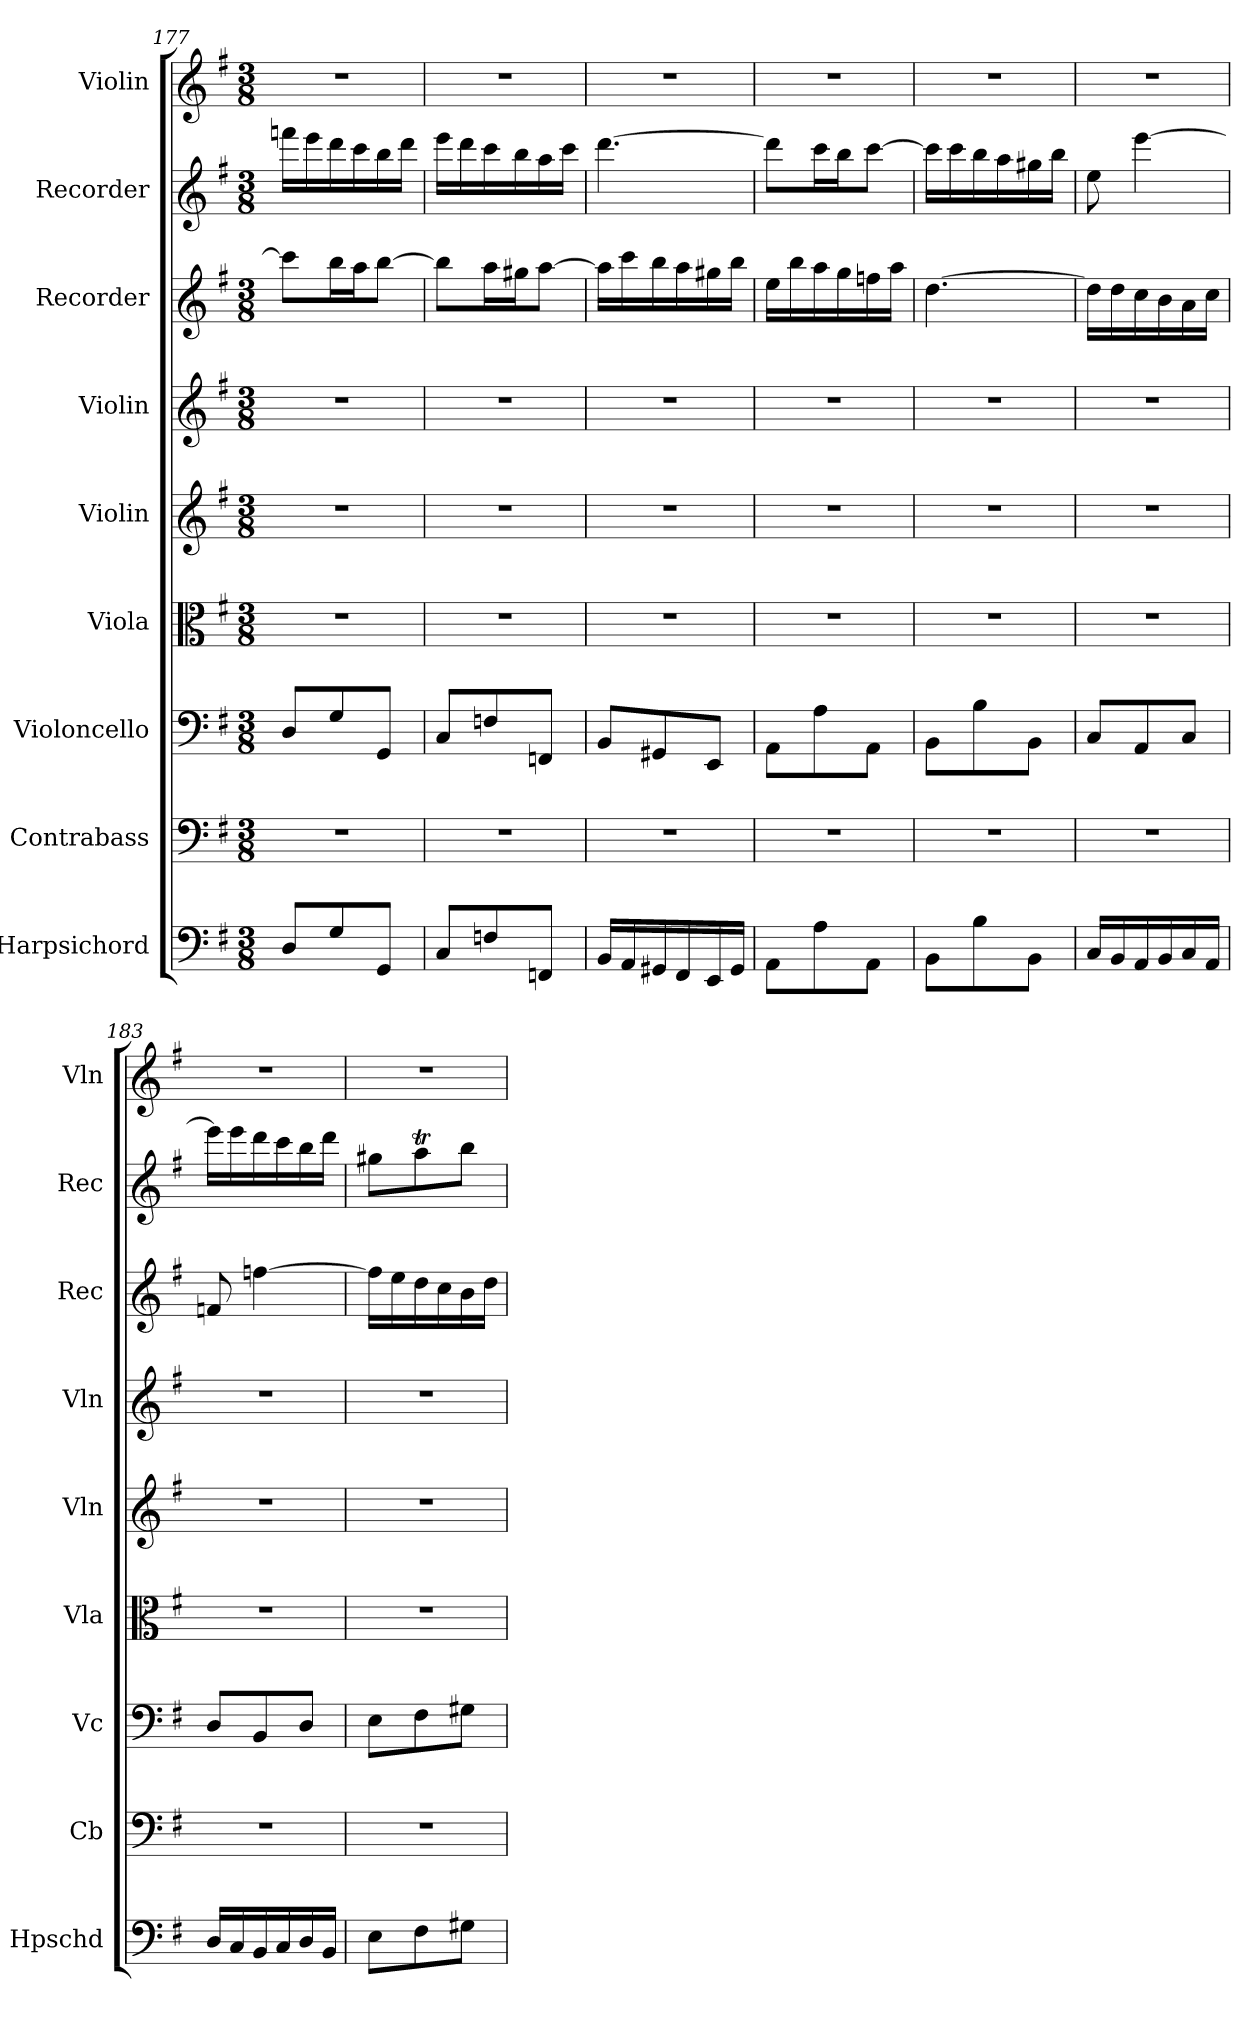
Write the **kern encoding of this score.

**kern	**kern	**kern	**kern	**kern	**kern	**kern	**kern	**kern
*part9	*part8	*part7	*part6	*part5	*part4	*part3	*part2	*part1
*staff9	*staff8	*staff7	*staff6	*staff5	*staff4	*staff3	*staff2	*staff1
*I"Harpsichord	*I"Contrabass	*I"Violoncello	*I"Viola	*I"Violin	*I"Violin	*I"Recorder	*I"Recorder	*I"Violin
*I'Hpschd	*I'Cb	*I'Vc	*I'Vla	*I'Vln	*I'Vln	*I'Rec	*I'Rec	*I'Vln
*clefF4	*clefF4	*clefF4	*clefC3	*clefG2	*clefG2	*clefG2	*clefG2	*clefG2
*	*ITrd7c12	*	*	*	*	*	*	*
*k[f#]	*k[f#]	*k[f#]	*k[f#]	*k[f#]	*k[f#]	*k[f#]	*k[f#]	*k[f#]
*G:	*G:	*G:	*G:	*G:	*G:	*G:	*G:	*G:
*M3/8	*M3/8	*M3/8	*M3/8	*M3/8	*M3/8	*M3/8	*M3/8	*M3/8
=177	=177	=177	=177	=177	=177	=177	=177	=177
8D/L	4.r	8D/L	4.r	4.r	4.r	8ccc\L]	16fffn\LL	4.r
.	.	.	.	.	.	.	16eee\	.
8G/	.	8G/	.	.	.	16bb\L	16ddd\	.
.	.	.	.	.	.	16aa\J	16ccc\	.
8GG/J	.	8GG/J	.	.	.	[8bb\J	16bb\	.
.	.	.	.	.	.	.	16ddd\JJ	.
=178	=178	=178	=178	=178	=178	=178	=178	=178
8C/L	4.r	8C/L	4.r	4.r	4.r	8bb\L]	16eee\LL	4.r
.	.	.	.	.	.	.	16ddd\	.
8Fn/	.	8Fn/	.	.	.	16aa\L	16ccc\	.
.	.	.	.	.	.	16gg#X\J	16bb\	.
8FFn/J	.	8FFn/J	.	.	.	[8aa\J	16aa\	.
.	.	.	.	.	.	.	16ccc\JJ	.
=179	=179	=179	=179	=179	=179	=179	=179	=179
16BB/LL	4.r	8BB/L	4.r	4.r	4.r	16aa\LL]	[4.ddd\	4.r
16AA/	.	.	.	.	.	16ccc\	.	.
16GG#X/	.	8GG#X/	.	.	.	16bb\	.	.
16FF#/	.	.	.	.	.	16aa\	.	.
16EE/	.	8EE/J	.	.	.	16gg#X\	.	.
16GG#/JJ	.	.	.	.	.	16bb\JJ	.	.
=180	=180	=180	=180	=180	=180	=180	=180	=180
8AA\L	4.r	8AA\L	4.r	4.r	4.r	16ee\LL	8ddd\L]	4.r
.	.	.	.	.	.	16bb\	.	.
8A\	.	8A\	.	.	.	16aa\	16ccc\L	.
.	.	.	.	.	.	16gg\	16bb\J	.
8AA\J	.	8AA\J	.	.	.	16ffn\	[8ccc\J	.
.	.	.	.	.	.	16aa\JJ	.	.
=181	=181	=181	=181	=181	=181	=181	=181	=181
8BB\L	4.r	8BB\L	4.r	4.r	4.r	[4.dd\	16ccc\LL]	4.r
.	.	.	.	.	.	.	16ccc\	.
8B\	.	8B\	.	.	.	.	16bb\	.
.	.	.	.	.	.	.	16aa\	.
8BB\J	.	8BB\J	.	.	.	.	16gg#X\	.
.	.	.	.	.	.	.	16bb\JJ	.
=182	=182	=182	=182	=182	=182	=182	=182	=182
16C/LL	4.r	8C/L	4.r	4.r	4.r	16dd\LL]	8ee\	4.r
16BB/	.	.	.	.	.	16dd\	.	.
16AA/	.	8AA/	.	.	.	16cc\	[4eee\	.
16BB/	.	.	.	.	.	16b\	.	.
16C/	.	8C/J	.	.	.	16a\	.	.
16AA/JJ	.	.	.	.	.	16cc\JJ	.	.
=183	=183	=183	=183	=183	=183	=183	=183	=183
16D/LL	4.r	8D/L	4.r	4.r	4.r	8fn/	16eee\LL]	4.r
16C/	.	.	.	.	.	.	16eee\	.
16BB/	.	8BB/	.	.	.	[4ffn\	16ddd\	.
16C/	.	.	.	.	.	.	16ccc\	.
16D/	.	8D/J	.	.	.	.	16bb\	.
16BB/JJ	.	.	.	.	.	.	16ddd\JJ	.
=184	=184	=184	=184	=184	=184	=184	=184	=184
8E\L	4.r	8E\L	4.r	4.r	4.r	16ff\LL]	8gg#X\L	4.r
.	.	.	.	.	.	16ee\	.	.
8F#\	.	8F#\	.	.	.	16dd\	8aaT\	.
.	.	.	.	.	.	16cc\	.	.
8G#X\J	.	8G#X\J	.	.	.	16b\	8bb\J	.
.	.	.	.	.	.	16dd\JJ	.	.
=	=	=	=	=	=	=	=	=
*-	*-	*-	*-	*-	*-	*-	*-	*-
